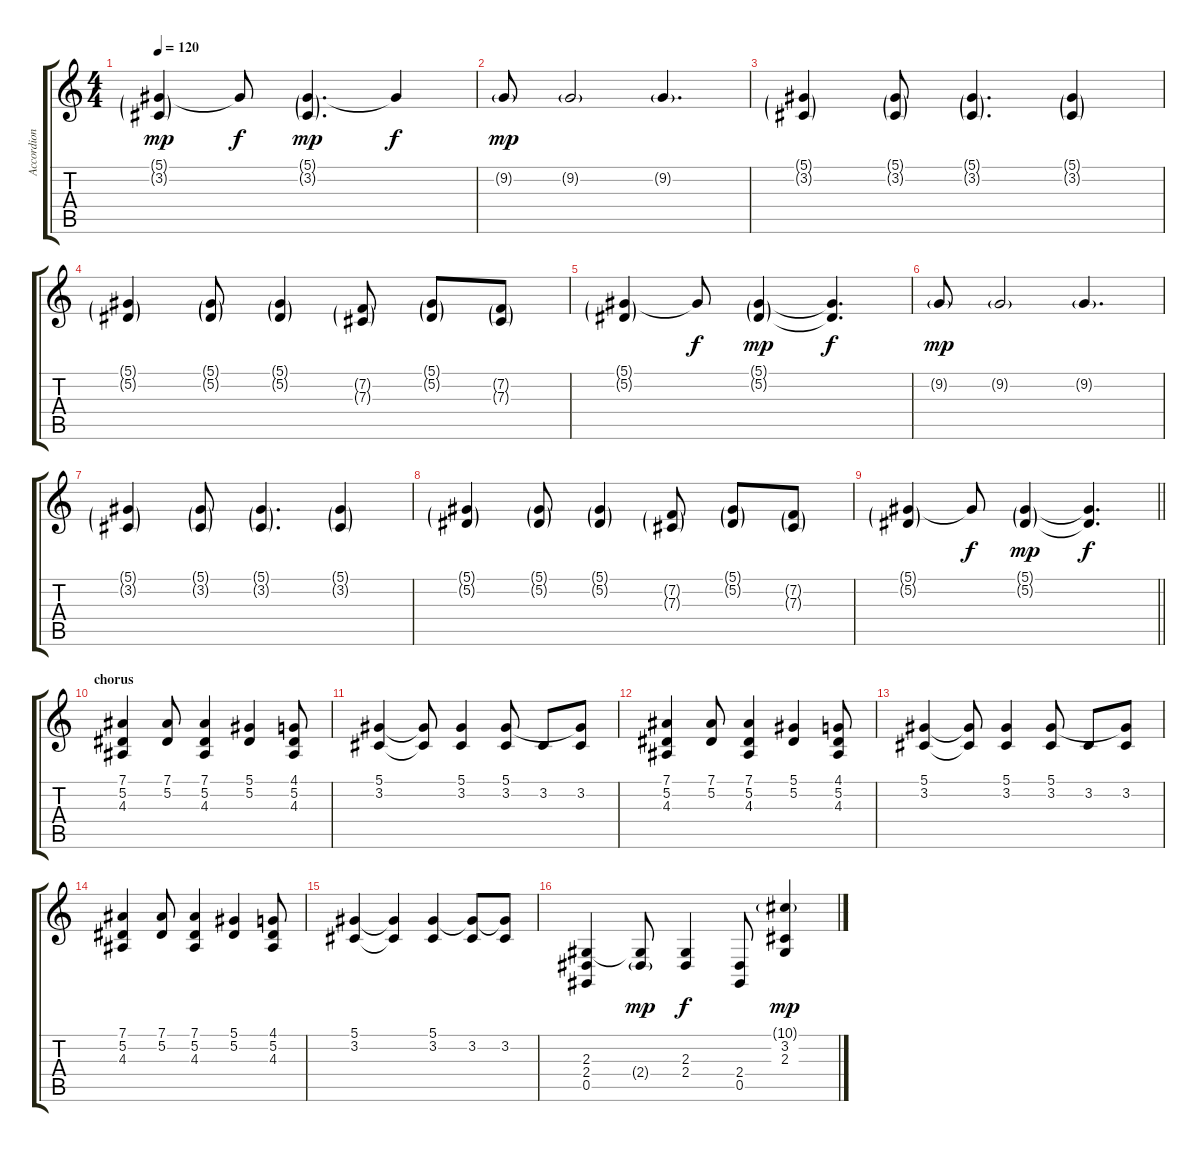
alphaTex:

\track ("Accordion" "Accordion") {instrument accordion}
\staff {score tabs}
\tuning (Eb4 Bb3 Gb3 Db3 Ab2 Eb2) {hide}
\ts (4 4)
\tempo 120
\clef g2
\ks c
(5.1{g} 3.2{g}).4{dy mp} 5.1{t}.8{dy f} (5.1{g} 3.2{g}).4{d dy mp} 5.1{t}.4{dy f} |
9.2{g}.8{dy mp} 9.2{g}.2 9.2{g}.4{d} |
(5.1{g} 3.2{g}).4 (5.1{g} 3.2{g}).8 (5.1{g} 3.2{g}).4{d} (5.1{g} 3.2{g}).4 |
(5.1{g} 5.2{g}).4 (5.1{g} 5.2{g}).8 (5.1{g} 5.2{g}).4 (7.2{g} 7.3{g}).8 (5.1{g} 5.2{g}).8 (7.2{g} 7.3{g}).8 |
(5.1{g} 5.2{g}).4 5.1{t}.8{dy f} (5.1{g} 5.2{g}).4{dy mp} (5.1{t} 5.2{t}).4{d dy f} |
9.2{g}.8{dy mp} 9.2{g}.2 9.2{g}.4{d} |
(5.1{g} 3.2{g}).4 (5.1{g} 3.2{g}).8 (5.1{g} 3.2{g}).4{d} (5.1{g} 3.2{g}).4 |
(5.1{g} 5.2{g}).4 (5.1{g} 5.2{g}).8 (5.1{g} 5.2{g}).4 (7.2{g} 7.3{g}).8 (5.1{g} 5.2{g}).8 (7.2{g} 7.3{g}).8 |
\barLineRight lightlight
(5.1{g} 5.2{g}).4 5.1{t}.8{dy f} (5.1{g} 5.2{g}).4{dy mp} (5.1{t} 5.2{t}).4{d dy f} |
\section ("" "chorus")
(7.1 5.2 4.3).4 (7.1 5.2).8 (7.1 5.2 4.3).4 (5.1 5.2).4 (4.1 5.2 4.3).8 |
(5.1 3.2).4 (5.1{t} 3.2{t}).8 (5.1 3.2).4 (5.1 3.2).8 3.2.8 (5.1{t} 3.2).8 |
(7.1 5.2 4.3).4 (7.1 5.2).8 (7.1 5.2 4.3).4 (5.1 5.2).4 (4.1 5.2 4.3).8 |
(5.1 3.2).4 (5.1{t} 3.2{t}).8 (5.1 3.2).4 (5.1 3.2).8 3.2.8 (5.1{t} 3.2).8 |
(7.1 5.2 4.3).4 (7.1 5.2).8 (7.1 5.2 4.3).4 (5.1 5.2).4 (4.1 5.2 4.3).8 |
(5.1 3.2).4 (5.1{t} 3.2{t}).4 (5.1 3.2).4 (5.1{t} 3.2).8 (5.1{t} 3.2).8 |
(2.3 2.4 0.5).4 (2.3{t} 2.4{g}).8{dy mp} (2.3 2.4).4{dy f} (2.4 0.5).8 (10.1{g} 3.2 2.3).4{dy mp}
